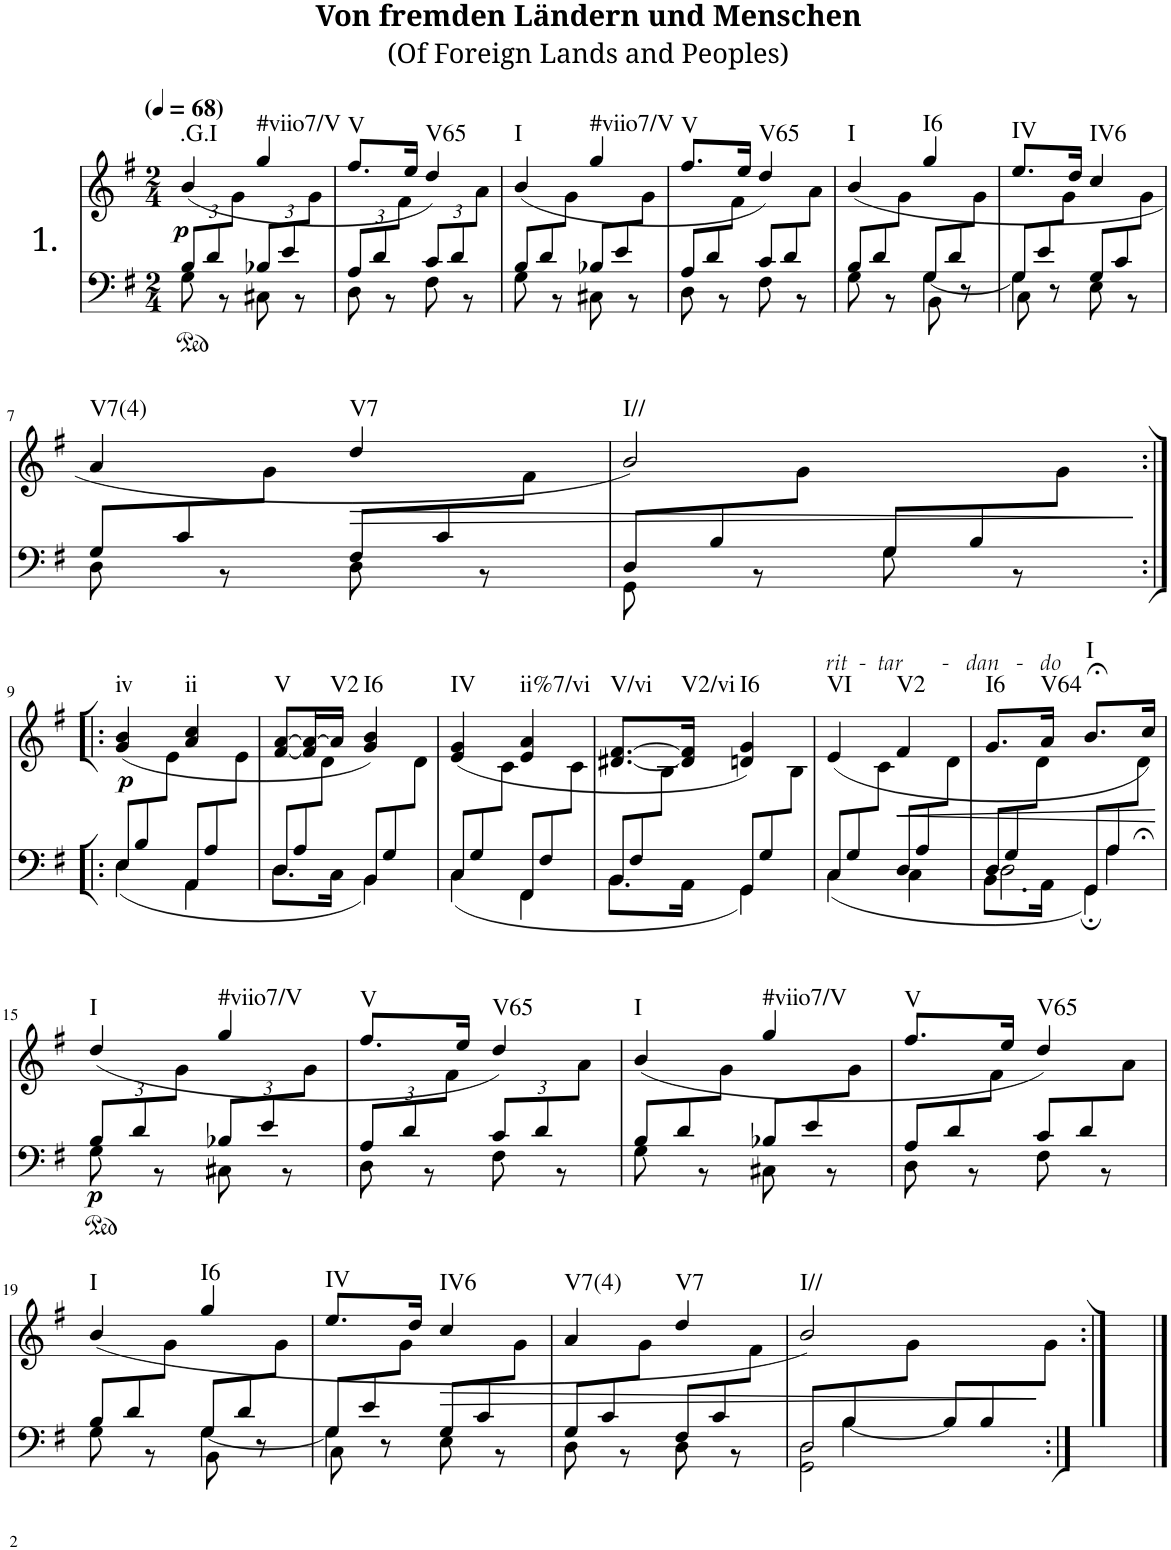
**kern	**kern	**dynam	**harte
*part1	*part1	*part1	*part1
*staff2	*staff1	*staff1/2	*
*I"Piano	*	*	*
*I'Pno.	*	*	*
*clefF4	*clefG2	*	*
*k[f#]	*k[f#]	*	*
*M2/4	*M2/4	*	*
*MM68	*MM68	*	*
*ped	*	*	*
*Xbrackettup	*	*	*
=1	=1	=1	=1
*^	*^	*	*
!	!	!	!	!LO:DY:b	!LO:H:kt=.G.I
12B/L	8G\	(4b/	6ryy	p	N
12d/	.	.	.	.	.
.	8r	.	.	.	.
12ryy	.	.	12g\J	.	.
*	*	*Xped	*	*	*
!	!	!	!	!	!LO:H:kt=#viio7/V
12B-X/L	8C#X\	4gg/	6ryy	.	N
12e/	.	.	.	.	.
.	8r	.	.	.	.
12ryy	.	.	12g\J	.	.
=2	=2	=2	=2	=2	=2
!	!	!	!	!	!LO:H:kt=V
12A/L	8D\	8.ff#/L	6ryy	.	N
12d/	.	.	.	.	.
.	8r	.	.	.	.
12ryy	.	.	12f#\J	.	.
.	.	16ee/Jk	.	.	.
!	!	!	!	!	!LO:H:kt=V65
12c/L	8F#\	4dd/)	6ryy	.	N
12d/	.	.	.	.	.
.	8r	.	.	.	.
12ryy	.	.	12a\J	.	.
=3	=3	=3	=3	=3	=3
*Xtuplet	*	*	*	*	*
!	!	!	!	!	!LO:H:kt=I
12B/L	8G\	(4b/	6ryy	.	N
12d/	.	.	.	.	.
.	8r	.	.	.	.
12ryy	.	.	12g\J	.	.
!	!	!	!	!	!LO:H:kt=#viio7/V
12B-X/L	8C#X\	4gg/	6ryy	.	N
12e/	.	.	.	.	.
.	8r	.	.	.	.
12ryy	.	.	12g\J	.	.
=4	=4	=4	=4	=4	=4
!	!	!	!	!	!LO:H:kt=V
12A/L	8D\	8.ff#/L	6ryy	.	N
12d/	.	.	.	.	.
.	8r	.	.	.	.
12ryy	.	.	12f#\J	.	.
.	.	16ee/Jk	.	.	.
!	!	!	!	!	!LO:H:kt=V65
12c/L	8F#\	4dd/)	6ryy	.	N
12d/	.	.	.	.	.
.	8r	.	.	.	.
12ryy	.	.	12a\J	.	.
=5	=5	=5	=5	=5	=5
*	*^	*	*	*	*
!	!	!	!	!	!	!LO:H:kt=I
12B/L	8G\	4ryy	(4b/	6ryy	.	N
12d/	.	.	.	.	.	.
.	8r	.	.	.	.	.
12ryy	.	.	.	12g\J	.	.
!	!	!	!	!	!	!LO:H:kt=I6
12G/L	[4G\	8BB\	4gg/	6ryy	.	N
12d/	.	.	.	.	.	.
.	.	8r	.	.	.	.
12ryy	.	.	.	12g\J	.	.
=6	=6	=6	=6	=6	=6	=6
!	!	!	!	!	!	!LO:H:kt=IV
12G/L	4G\]	8C\	8.ee/L	6ryy	.	N
12e/	.	.	.	.	.	.
.	.	8r	.	.	.	.
12ryy	.	.	.	12g\J	.	.
.	.	.	16dd/Jk	.	.	.
!	!	!	!	!	!	!LO:H:kt=IV6
12G/L	8E\	4ryy	4cc/	6ryy	.	N
12c/	.	.	.	.	.	.
.	8r	.	.	.	.	.
12ryy	.	.	.	12g\J	.	.
*	*v	*v	*	*	*	*
!!LO:LB:g=z	!!
=7	=7	=7	=7	=7	=7
!	!	!	!	!	!LO:H:kt=V7(4)
12G/L	8D\	4a/	6ryy	.	N
12c/	.	.	.	.	.
.	8r	.	.	.	.
12ryy	.	.	12g\J	.	.
!	!	!	!	!LO:HP:b	!LO:H:kt=V7
12F#/L	8D\	4dd/	6ryy	>	N
12c/	.	.	.	.	.
.	8r	.	.	.	.
12ryy	.	.	12f#\J	.	.
=8	=8	=8	=8	=8	=8
!	!	!	!	!	!LO:H:kt=I//
12D/L	8GG\	2b/)	6ryy	.	N
12B/	.	.	.	.	.
.	8r	.	.	.	.
12ryy	.	.	12g\J	.	.
12G/L	8G\	.	6ryy	.	.
12B/	.	.	.	.	.
.	8r	.	.	.	.
12ryy	.	.	12g\J	.	.
*v	*v	*	*	*	*
*	*v	*v	*	*
.	.	]	.
!!LO:LB:g=z
=9:|!|:	=9:|!|:	=9:|!|:	=9:|!|:
*^	*^	*	*
!	!	!	!	!LO:DY:b	!LO:H:kt=iv
12E/L	4E\	(4g/ 4b/	6ryy	p	N
12B/	.	.	.	.	.
12ryy	.	.	12e\J	.	.
!	!	!	!	!	!LO:H:kt=ii
12AA/L	4AA\	4a/ 4cc/	6ryy	.	N
12A/	.	.	.	.	.
12ryy	.	.	12e\J	.	.
=10	=10	=10	=10	=10	=10
!	!	!	!	!	!LO:H:kt=V
12D/L	8.D\L	[8f#/ [8a/L	6ryy	.	N
12A/	.	.	.	.	.
.	.	16f#/] 16a/_L	.	.	.
12ryy	.	.	12d\J	.	.
!	!	!	!	!	!LO:H:kt=V2
.	16C\Jk	16a/JJ]	.	.	N
!	!	!	!	!	!LO:H:kt=I6
12BB/L	4BB\	4g/ 4b/)	6ryy	.	N
12G/	.	.	.	.	.
12ryy	.	.	12d\J	.	.
=11	=11	=11	=11	=11	=11
!	!	!	!	!	!LO:H:kt=IV
12C/L	4C\	(4e/ 4g/	6ryy	.	N
12G/	.	.	.	.	.
12ryy	.	.	12c\J	.	.
!	!	!	!	!	!LO:H:kt=ii%7/vi
12FF#/L	4FF#\	4e/ 4a/	6ryy	.	N
12F#/	.	.	.	.	.
12ryy	.	.	12c\J	.	.
=12	=12	=12	=12	=12	=12
!	!	!	!	!	!LO:H:kt=V/vi
12BB/L	8.BB\L	[8.d#X/ [8.f#/L	6ryy	.	N
12F#/	.	.	.	.	.
12ryy	.	.	12B\J	.	.
!	!	!	!	!	!LO:H:kt=V2/vi
.	16AA\Jk	16d#/] 16f#/]Jk	.	.	N
!	!	!	!	!	!LO:H:kt=I6
12GG/L	4GG\	4dn/ 4g/)	6ryy	.	N
12G/	.	.	.	.	.
12ryy	.	.	12B\J	.	.
=13	=13	=13	=13	=13	=13
!	!	!LO:TX:a:i:t=rit  -  tar       -   dan   -   do	!	!	!LO:H:kt=VI
12C/L	4C\	(4e/	6ryy	.	N
12G/	.	.	.	.	.
12ryy	.	.	12c\J	.	.
!	!	!	!	!LO:HP:b	!LO:H:kt=V2
12D/L	4C\	4f#/	6ryy	<	N
12A/	.	.	.	.	.
12ryy	.	.	12d\J	.	.
=14	=14	=14	=14	=14	=14
*^	*^	*	*	*	*
!	!	!	!	!	!	!	!LO:H:kt=I6
12D/L	8.BB\L	2D\	4ryy	8.g/L	6ryy	.	N
12G/	.	.	.	.	.	.	.
12ryy	.	.	.	.	12d\J	.	.
!	!	!	!	!	!	!	!LO:H:kt=V64
.	16AA\Jk	.	.	16a/Jk	.	.	N
!	!	!	!	!	!	!	!LO:H:kt=I
12GG/L	4GG;\	.	12ryy	8.b;</L	6ryy	.	N
12A/	.	.	6A\	.	.	.	.
12ryy	.	.	.	.	12d;<\J	.	.
.	.	.	.	16cc/Jk)	.	.	.
*v	*v	*v	*v	*	*	*	*
*	*v	*v	*	*
.	.	[	.
!!LO:LB:g=z
=15	=15	=15	=15
*ped	*	*	*
*tuplet	*	*	*
*^	*^	*	*
!	!	!	!	!LO:DY:b=2	!LO:H:kt=I
12B/L	8G\	(4dd/	6ryy	p	N
12d/	.	.	.	.	.
.	8r	.	.	.	.
12ryy	.	.	12g\J	.	.
*	*	*Xped	*	*	*
!	!	!	!	!	!LO:H:kt=#viio7/V
12B-X/L	8C#X\	4gg/	6ryy	.	N
12e/	.	.	.	.	.
.	8r	.	.	.	.
12ryy	.	.	12g\J	.	.
=16	=16	=16	=16	=16	=16
!	!	!	!	!	!LO:H:kt=V
12A/L	8D\	8.ff#/L	6ryy	.	N
12d/	.	.	.	.	.
.	8r	.	.	.	.
12ryy	.	.	12f#\J	.	.
.	.	16ee/Jk	.	.	.
!	!	!	!	!	!LO:H:kt=V65
12c/L	8F#\	4dd/)	6ryy	.	N
12d/	.	.	.	.	.
.	8r	.	.	.	.
12ryy	.	.	12a\J	.	.
=17	=17	=17	=17	=17	=17
*Xtuplet	*	*	*	*	*
!	!	!	!	!	!LO:H:kt=I
12B/L	8G\	(4b/	6ryy	.	N
12d/	.	.	.	.	.
.	8r	.	.	.	.
12ryy	.	.	12g\J	.	.
!	!	!	!	!	!LO:H:kt=#viio7/V
12B-X/L	8C#X\	4gg/	6ryy	.	N
12e/	.	.	.	.	.
.	8r	.	.	.	.
12ryy	.	.	12g\J	.	.
=18	=18	=18	=18	=18	=18
!	!	!	!	!	!LO:H:kt=V
12A/L	8D\	8.ff#/L	6ryy	.	N
12d/	.	.	.	.	.
.	8r	.	.	.	.
12ryy	.	.	12f#\J	.	.
.	.	16ee/Jk	.	.	.
!	!	!	!	!	!LO:H:kt=V65
12c/L	8F#\	4dd/)	6ryy	.	N
12d/	.	.	.	.	.
.	8r	.	.	.	.
12ryy	.	.	12a\J	.	.
!!LO:LB:g=z	!!
=19	=19	=19	=19	=19	=19
*	*^	*	*	*	*
!	!	!	!	!	!	!LO:H:kt=I
12B/L	8G\	4ryy	(4b/	6ryy	.	N
12d/	.	.	.	.	.	.
.	8r	.	.	.	.	.
12ryy	.	.	.	12g\J	.	.
!	!	!	!	!	!	!LO:H:kt=I6
12G/L	[4G\	8BB\	4gg/	6ryy	.	N
12d/	.	.	.	.	.	.
.	.	8r	.	.	.	.
12ryy	.	.	.	12g\J	.	.
=20	=20	=20	=20	=20	=20	=20
!	!	!	!	!	!	!LO:H:kt=IV
12G/L	4G\]	8C\	8.ee/L	6ryy	.	N
12e/	.	.	.	.	.	.
.	.	8r	.	.	.	.
12ryy	.	.	.	12g\J	.	.
.	.	.	16dd/Jk	.	.	.
!	!	!	!	!	!LO:HP:b	!LO:H:kt=IV6
12G/L	8E\	4ryy	4cc/	6ryy	>	N
12c/	.	.	.	.	.	.
.	8r	.	.	.	.	.
12ryy	.	.	.	12g\J	.	.
*	*v	*v	*	*	*	*
=21	=21	=21	=21	=21	=21
!	!	!	!	!	!LO:H:kt=V7(4)
12G/L	8D\	4a/	6ryy	.	N
12c/	.	.	.	.	.
.	8r	.	.	.	.
12ryy	.	.	12g\J	.	.
!	!	!	!	!	!LO:H:kt=V7
12F#/L	8D\	4dd/	6ryy	.	N
12c/	.	.	.	.	.
.	8r	.	.	.	.
12ryy	.	.	12f#\J	.	.
=22	=22	=22	=22	=22	=22
*	*^	*	*	*	*
!	!	!	!	!	!	!LO:H:kt=I//
12D/L	2GG\ 2D\	12ryy	2b/)	6ryy	.	N
12B/	.	[6B\	.	.	.	.
12ryy	.	.	.	12g\J	.	.
12B/L]	.	4ryy	.	6ryy	.	.
12B/	.	.	.	.	.	.
12ryy	.	.	.	12g\J	.	.
*v	*v	*v	*	*	*	*
*	*v	*v	*	*
.	.	]	.
=23:|!	=23:|!	=23:|!	=23:|!
4ryy	4ryy	.	.
==	==	==	==
*-	*-	*-	*-
